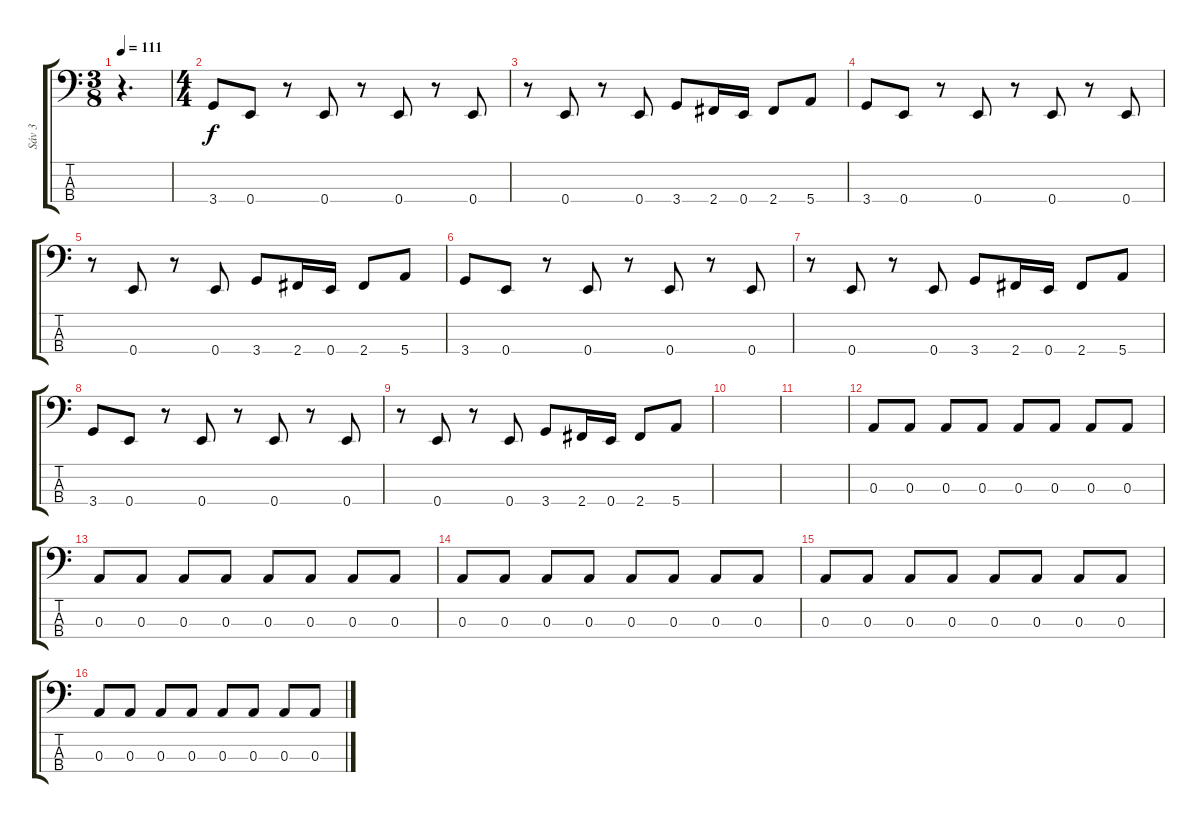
\track ("Sáv 3" "Sáv 3") {instrument electricbasspick}
\staff {score tabs}
\tuning (G2 D2 A1 E1) {hide}
\ts (3 8)
\tempo 111
\clef f4
\ks c
r.4{d dy f instrument electricbasspick} |
\ts (4 4)
3.4.8 0.4.8 r.8 0.4.8 r.8 0.4.8 r.8 0.4.8 |
r.8 0.4.8 r.8 0.4.8 3.4.8 2.4.16 0.4.16 2.4.8 5.4.8 |
3.4.8 0.4.8 r.8 0.4.8 r.8 0.4.8 r.8 0.4.8 |
r.8 0.4.8 r.8 0.4.8 3.4.8 2.4.16 0.4.16 2.4.8 5.4.8 |
3.4.8 0.4.8 r.8 0.4.8 r.8 0.4.8 r.8 0.4.8 |
r.8 0.4.8 r.8 0.4.8 3.4.8 2.4.16 0.4.16 2.4.8 5.4.8 |
3.4.8 0.4.8 r.8 0.4.8 r.8 0.4.8 r.8 0.4.8 |
r.8 0.4.8 r.8 0.4.8 3.4.8 2.4.16 0.4.16 2.4.8 5.4.8 |
|
|
0.3.8 0.3.8 0.3.8 0.3.8 0.3.8 0.3.8 0.3.8 0.3.8 |
0.3.8 0.3.8 0.3.8 0.3.8 0.3.8 0.3.8 0.3.8 0.3.8 |
0.3.8 0.3.8 0.3.8 0.3.8 0.3.8 0.3.8 0.3.8 0.3.8 |
0.3.8 0.3.8 0.3.8 0.3.8 0.3.8 0.3.8 0.3.8 0.3.8 |
0.3.8 0.3.8 0.3.8 0.3.8 0.3.8 0.3.8 0.3.8 0.3.8
